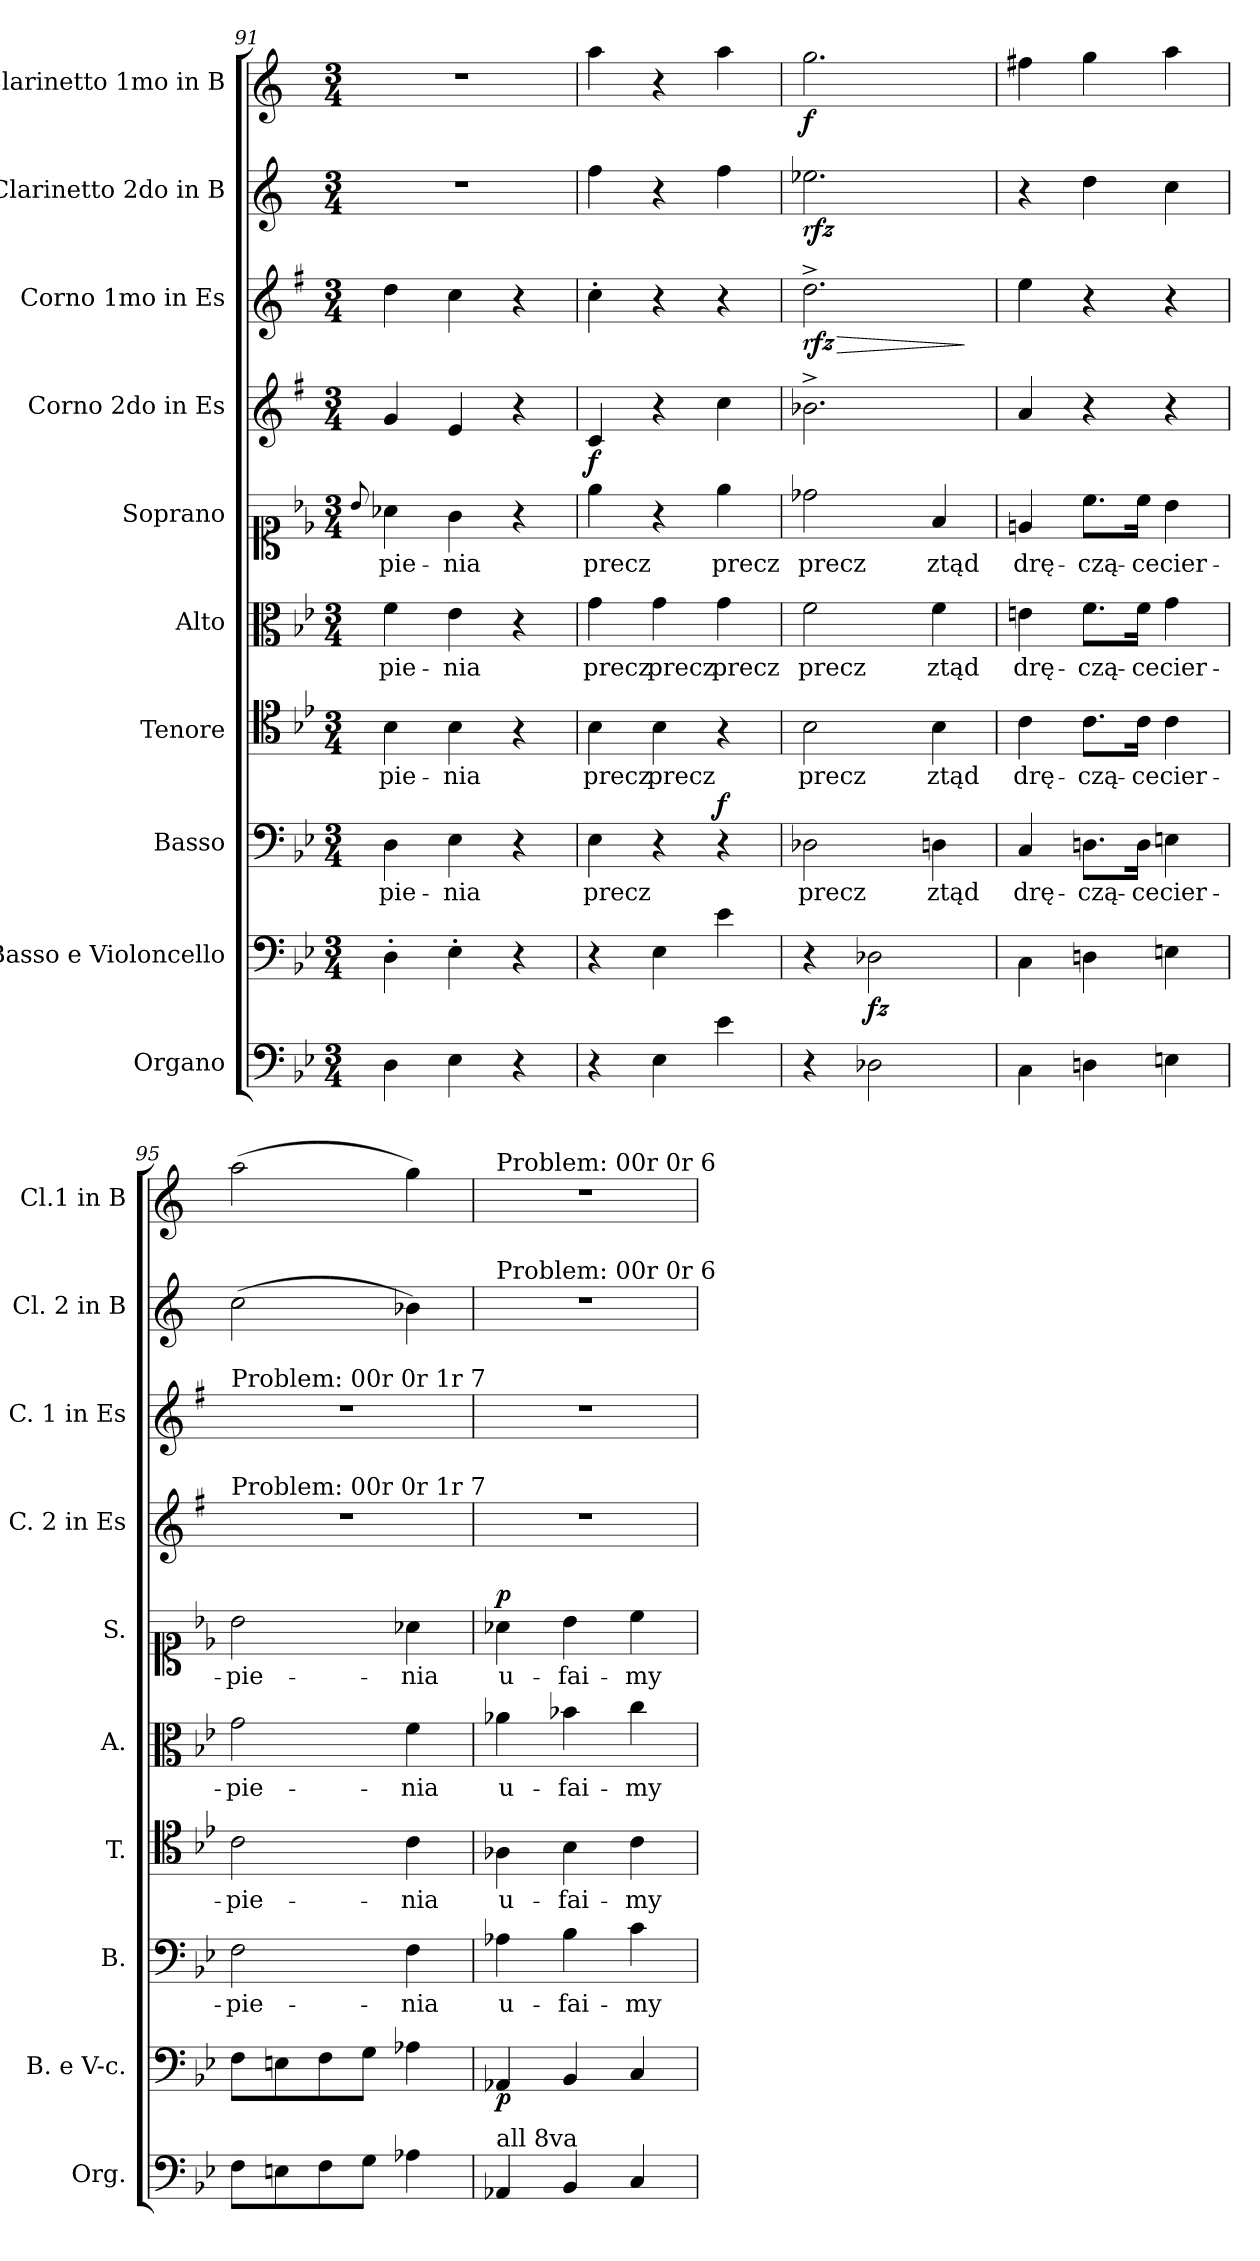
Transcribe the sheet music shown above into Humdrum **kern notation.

**kern	**kern	**dynam	**kern	**text	**dynam	**kern	**text	**kern	**text	**kern	**text	**dynam	**kern	**dynam	**kern	**dynam	**kern	**dynam	**kern	**dynam
*part10	*part9	*part9	*part8	*part8	*part8	*part7	*part7	*part6	*part6	*part5	*part5	*part5	*part4	*part4	*part3	*part3	*part2	*part2	*part1	*part1
*staff10	*staff9	*staff9	*staff8	*staff8	*staff8	*staff7	*staff7	*staff6	*staff6	*staff5	*staff5	*staff5	*staff4	*staff4	*staff3	*staff3	*staff2	*staff2	*staff1	*staff1
*I"Organo	*I"Basso e Violoncello	*	*I"Basso	*	*	*I"Tenore	*	*I"Alto	*	*I"Soprano	*	*	*I"Corno 2do in Es	*	*I"Corno 1mo in Es	*	*I"Clarinetto 2do in B	*	*I"Clarinetto 1mo in B	*
*I'Org.	*I'B. e V-c.	*	*I'B.	*	*	*I'T.	*	*I'A.	*	*I'S.	*	*	*I'C. 2 in Es	*	*I'C. 1 in Es	*	*I'Cl. 2 in B	*	*I'Cl.1 in B	*
*clefF4	*clefF4	*	*clefF4	*	*	*clefC4	*	*clefC3	*	*clefC1	*	*	*clefG2	*	*clefG2	*	*clefG2	*	*clefG2	*
*	*	*	*	*	*	*	*	*	*	*	*	*	*ITrd5c9	*	*ITrd5c9	*	*ITrd1c2	*	*ITrd1c2	*
*k[b-e-]	*k[b-e-]	*	*k[b-e-]	*	*	*k[b-e-]	*	*k[b-e-]	*	*k[b-e-]	*	*	*k[b-e-]	*	*k[b-e-]	*	*k[b-e-]	*	*k[b-e-]	*
*M3/4	*M3/4	*	*M3/4	*	*	*M3/4	*	*M3/4	*	*M3/4	*	*	*M3/4	*	*M3/4	*	*M3/4	*	*M3/4	*
=91	=91	=91	=91	=91	=91	=91	=91	=91	=91	=91	=91	=91	=91	=91	=91	=91	=91	=91	=91	=91
.	.	.	.	.	.	.	.	.	.	8qqb-/	.	.	.	.	.	.	.	.	.	.
4D\	4D'\	.	4D\	-pie-	.	4B-\	-pie-	4f\	-pie-	4a-X\	-pie-	.	4B-/	.	4f\	.	2.r	.	2.r	.
4E-\	4E-'\	.	4E-\	-nia	.	4B-\	-nia	4e-\	-nia	4g\	-nia	.	4G/	.	4e-\	.	.	.	.	.
4r	4r	.	4r	.	.	4r	.	4r	.	4r	.	.	4r	.	4r	.	.	.	.	.
=92	=92	=92	=92	=92	=92	=92	=92	=92	=92	=92	=92	=92	=92	=92	=92	=92	=92	=92	=92	=92
4r	4r	.	4E-\	precz	.	4B-\	precz	4g\	precz	4ee-\	precz	.	4E-/	f	4e-'\	.	4ee-\	.	4gg\	.
4E-\	4E-\	.	4r	.	.	4B-\	precz	4g\	precz	4r	.	.	4r	.	4r	.	4r	.	4r	.
!	!	!	!	!	!LO:DY:a	!	!	!	!	!	!	!	!	!	!	!	!	!	!	!
4e-\	4e-\	.	4r	.	f	4r	.	4g\	precz	4ee-\	precz	.	4e-\	.	4r	.	4ee-\	.	4gg\	.
=93	=93	=93	=93	=93	=93	=93	=93	=93	=93	=93	=93	=93	=93	=93	=93	=93	=93	=93	=93	=93
!	!	!	!	!	!	!	!	!	!	!	!	!	!	!	!	!LO:HP:b	!	!	!	!
4r	4r	.	2D-X\	precz	.	2B-\	precz	2f\	precz	2dd-X\	precz	.	2.d-X^<\	.	2.f^<\	> rfz	2.dd-X\	rfz	2.ff\	f
2D-X\	2D-X\	fz	.	.	.	.	.	.	.	.	.	.	.	.	.	.	.	.	.	.
.	.	.	4Dn\	ztąd	.	4B-\	ztąd	4f\	ztąd	4f/	ztąd	.	.	.	.	.	.	.	.	.
.	.	.	.	.	.	.	.	.	.	.	.	.	.	.	.	]	.	.	.	.
=94	=94	=94	=94	=94	=94	=94	=94	=94	=94	=94	=94	=94	=94	=94	=94	=94	=94	=94	=94	=94
4C\	4C\	.	4C/	drę-	.	4c\	drę-	4en\	drę-	4en/	drę-	.	4c/	.	4g\	.	4r	.	4een\	.
4Dn\	4Dn\	.	8.Dn\L	-czą-	.	8.c\L	-czą-	8.f\L	-czą-	8.cc\L	-czą-	.	4r	.	4r	.	4cc\	.	4ff\	.
.	.	.	16D\Jk	-ce	.	16c\Jk	-ce	16f\Jk	-ce	16cc\Jk	-ce	.	.	.	.	.	.	.	.	.
4En\	4En\	.	4En\	cier-	.	4c\	cier-	4g\	cier-	4b-\	cier-	.	4r	.	4r	.	4b-\	.	4gg\	.
=95	=95	=95	=95	=95	=95	=95	=95	=95	=95	=95	=95	=95	=95	=95	=95	=95	=95	=95	=95	=95
!	!	!	!	!	!	!	!	!	!	!	!	!	!	!	!LO:TX:a:t=Problem&colon; 00r 0r 1r 7	!	!	!	!	!
!	!	!	!	!	!	!	!	!	!	!	!	!	!LO:TX:a:t=Problem&colon; 00r 0r 1r 7	!	!	!	!	!	!	!
8F\L	8F\L	.	2F\	-pie-	.	2c\	-pie-	2g\	-pie-	2b-\	-pie-	.	2.r	.	2.r	.	(2b-\	.	(2gg\	.
8En\	8En\	.	.	.	.	.	.	.	.	.	.	.	.	.	.	.	.	.	.	.
8F\	8F\	.	.	.	.	.	.	.	.	.	.	.	.	.	.	.	.	.	.	.
8G\J	8G\J	.	.	.	.	.	.	.	.	.	.	.	.	.	.	.	.	.	.	.
4A-X\	4A-X\	.	4F\	-nia	.	4c\	-nia	4f\	-nia	4a-X\	-nia	.	.	.	.	.	4a-X\)	.	4ff\)	.
=96	=96	=96	=96	=96	=96	=96	=96	=96	=96	=96	=96	=96	=96	=96	=96	=96	=96	=96	=96	=96
!	!	!	!	!	!	!	!	!	!	!	!	!	!	!	!	!	!	!	!LO:TX:a:t=Problem&colon; 00r 0r 6	!
!	!	!	!	!	!	!	!	!	!	!	!	!	!	!	!	!	!LO:TX:a:t=Problem&colon; 00r 0r 6	!	!	!
!LO:TX:a:t=all 8va	!	!	!	!	!	!	!	!	!	!	!	!	!	!	!	!	!	!	!	!
!	!	!	!	!	!	!	!	!	!	!	!	!LO:DY:a	!	!	!	!	!	!	!	!
4AA-X/	4AA-X/	p	4A-X\	u-	.	4A-X\	u-	4a-X\	u-	4a-X\	u-	p	2.r	.	2.r	.	2.r	.	2.r	.
4BB-/	4BB-/	.	4B-\	-fai-	.	4B-\	-fai-	4b-X\	-fai-	4b-\	-fai-	.	.	.	.	.	.	.	.	.
4C/	4C/	.	4c\	-my	.	4c\	-my	4cc\	-my	4cc\	-my	.	.	.	.	.	.	.	.	.
=	=	=	=	=	=	=	=	=	=	=	=	=	=	=	=	=	=	=	=	=
*-	*-	*-	*-	*-	*-	*-	*-	*-	*-	*-	*-	*-	*-	*-	*-	*-	*-	*-	*-	*-
